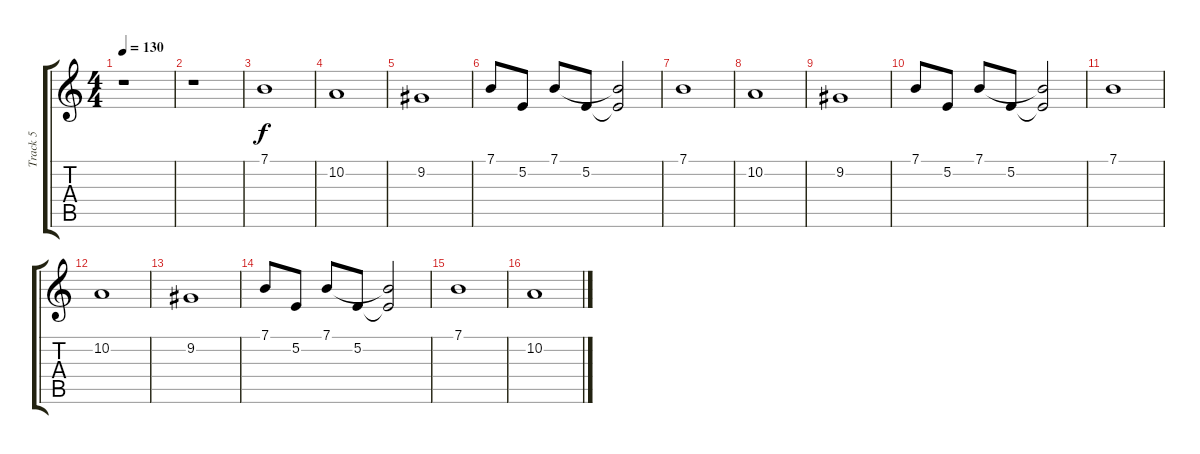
\track ("Track 5" "Track 5") {instrument synthstrings1}
\staff {score tabs}
\tuning (E4 B3 G3 D3 A2 E2) {hide}
\ts (4 4)
\tempo 130
\clef g2
\ks c
r.1{dy f} |
r.1 |
7.1.1 |
10.2.1 |
9.2.1 |
7.1.8 5.2.8 7.1.8 5.2.8 (7.1{t} 5.2{t}).2 |
7.1.1 |
10.2.1 |
9.2.1 |
7.1.8 5.2.8 7.1.8 5.2.8 (7.1{t} 5.2{t}).2 |
7.1.1 |
10.2.1 |
9.2.1 |
7.1.8 5.2.8 7.1.8 5.2.8 (7.1{t} 5.2{t}).2 |
7.1.1 |
10.2.1
